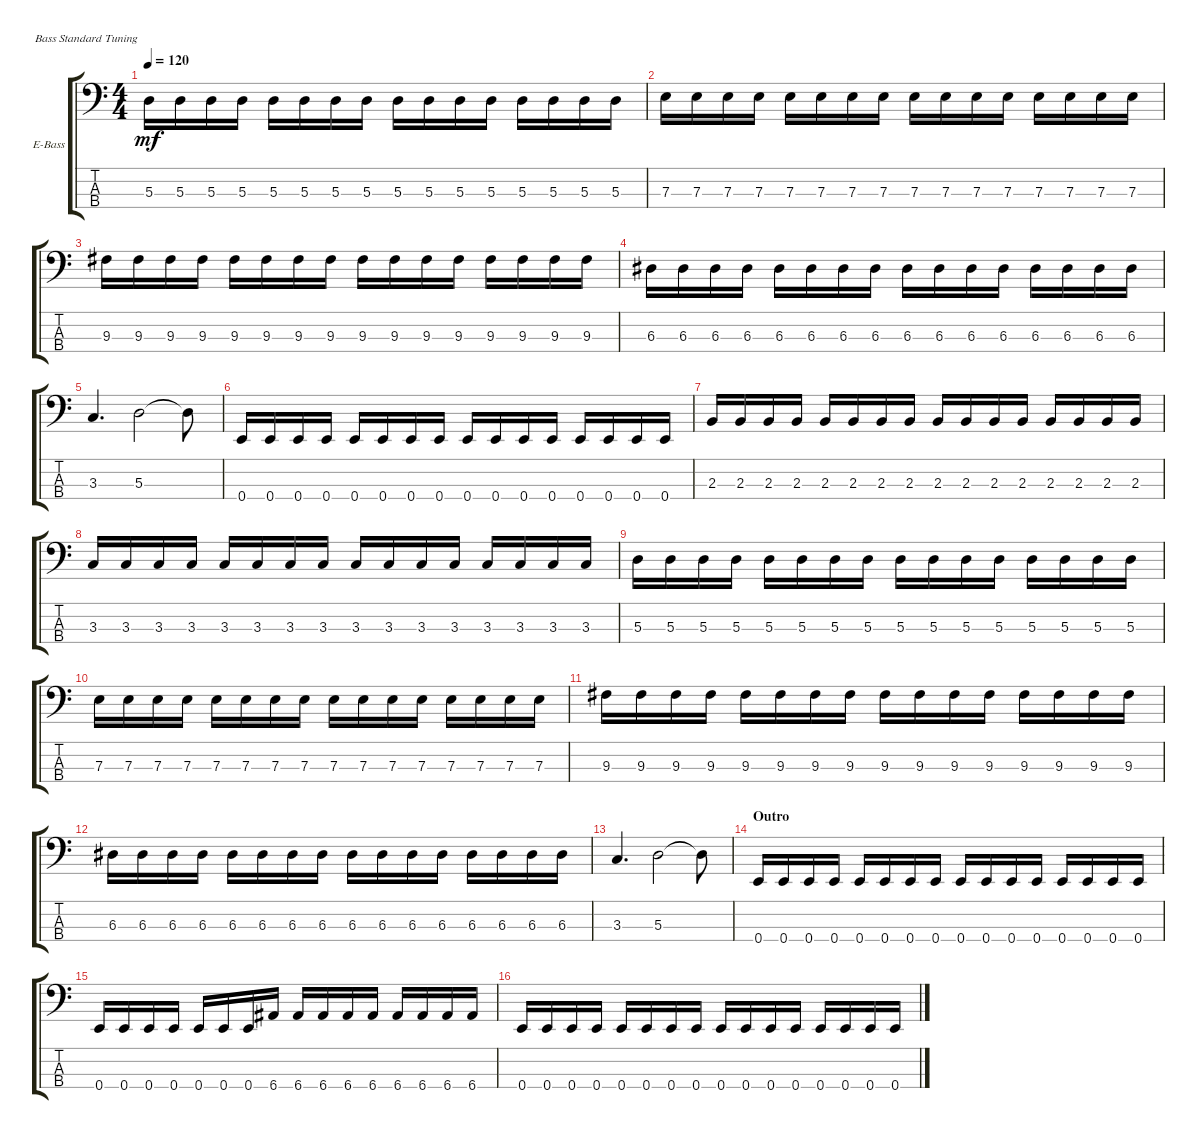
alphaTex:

\bracketExtendMode groupsimilarinstruments
\firstSystemTrackNameOrientation horizontal
\otherSystemsTrackNameOrientation horizontal
\track ("Electric Bass" "E-Bass") {instrument electricbassfinger}
\staff {score tabs}
\tuning (G2 D2 A1 E1)
\ts (4 4)
\tempo 120
\clef f4
\ks c
5.3.16{dy mf} 5.3.16 5.3.16 5.3.16 5.3.16 5.3.16 5.3.16 5.3.16 5.3.16 5.3.16 5.3.16 5.3.16 5.3.16 5.3.16 5.3.16 5.3.16 |
7.3.16 7.3.16 7.3.16 7.3.16 7.3.16 7.3.16 7.3.16 7.3.16 7.3.16 7.3.16 7.3.16 7.3.16 7.3.16 7.3.16 7.3.16 7.3.16 |
9.3.16 9.3.16 9.3.16 9.3.16 9.3.16 9.3.16 9.3.16 9.3.16 9.3.16 9.3.16 9.3.16 9.3.16 9.3.16 9.3.16 9.3.16 9.3.16 |
6.3.16 6.3.16 6.3.16 6.3.16 6.3.16 6.3.16 6.3.16 6.3.16 6.3.16 6.3.16 6.3.16 6.3.16 6.3.16 6.3.16 6.3.16 6.3.16 |
3.3.4{d} 5.3.2 5.3{t}.8 |
0.4.16 0.4.16 0.4.16 0.4.16 0.4.16 0.4.16 0.4.16 0.4.16 0.4.16 0.4.16 0.4.16 0.4.16 0.4.16 0.4.16 0.4.16 0.4.16 |
2.3.16 2.3.16 2.3.16 2.3.16 2.3.16 2.3.16 2.3.16 2.3.16 2.3.16 2.3.16 2.3.16 2.3.16 2.3.16 2.3.16 2.3.16 2.3.16 |
3.3.16 3.3.16 3.3.16 3.3.16 3.3.16 3.3.16 3.3.16 3.3.16 3.3.16 3.3.16 3.3.16 3.3.16 3.3.16 3.3.16 3.3.16 3.3.16 |
5.3.16 5.3.16 5.3.16 5.3.16 5.3.16 5.3.16 5.3.16 5.3.16 5.3.16 5.3.16 5.3.16 5.3.16 5.3.16 5.3.16 5.3.16 5.3.16 |
7.3.16 7.3.16 7.3.16 7.3.16 7.3.16 7.3.16 7.3.16 7.3.16 7.3.16 7.3.16 7.3.16 7.3.16 7.3.16 7.3.16 7.3.16 7.3.16 |
9.3.16 9.3.16 9.3.16 9.3.16 9.3.16 9.3.16 9.3.16 9.3.16 9.3.16 9.3.16 9.3.16 9.3.16 9.3.16 9.3.16 9.3.16 9.3.16 |
6.3.16 6.3.16 6.3.16 6.3.16 6.3.16 6.3.16 6.3.16 6.3.16 6.3.16 6.3.16 6.3.16 6.3.16 6.3.16 6.3.16 6.3.16 6.3.16 |
3.3.4{d} 5.3.2 5.3{t}.8 |
\section ("" "Outro")
0.4.16 0.4.16 0.4.16 0.4.16 0.4.16 0.4.16 0.4.16 0.4.16 0.4.16 0.4.16 0.4.16 0.4.16 0.4.16 0.4.16 0.4.16 0.4.16 |
0.4.16 0.4.16 0.4.16 0.4.16 0.4.16 0.4.16 0.4.16 6.4.16 6.4.16 6.4.16 6.4.16 6.4.16 6.4.16 6.4.16 6.4.16 6.4.16 |
0.4.16 0.4.16 0.4.16 0.4.16 0.4.16 0.4.16 0.4.16 0.4.16 0.4.16 0.4.16 0.4.16 0.4.16 0.4.16 0.4.16 0.4.16 0.4.16
